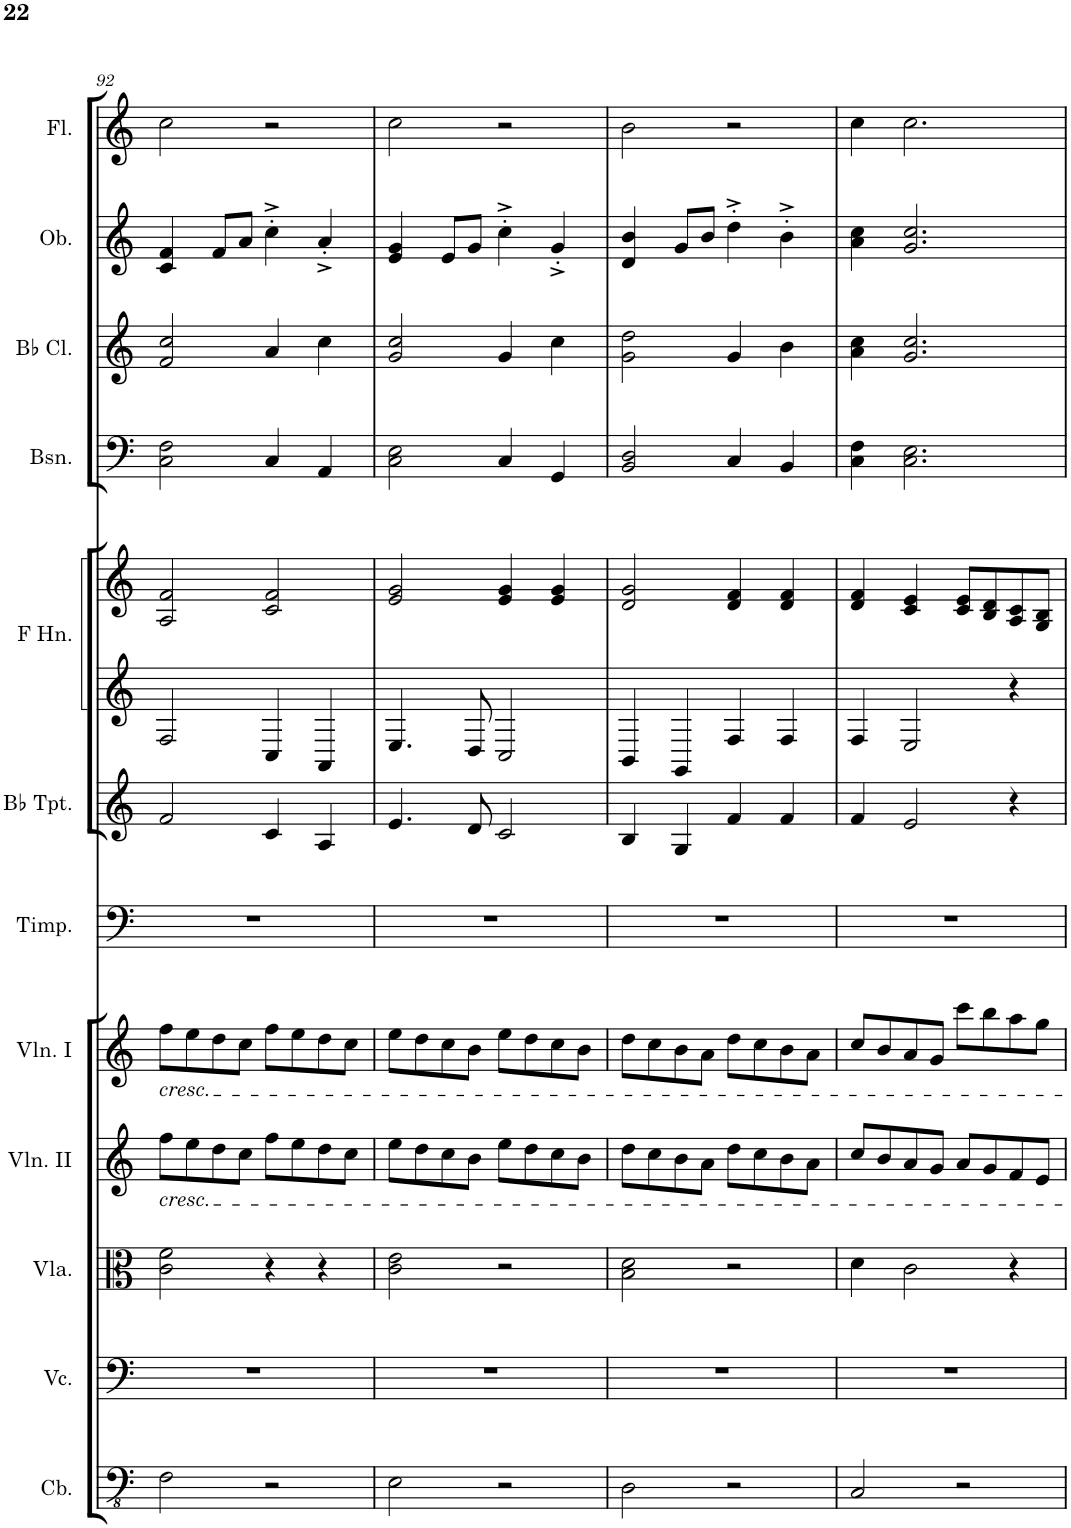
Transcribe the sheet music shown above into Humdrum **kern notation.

**kern	**kern	**kern	**kern	**kern	**kern	**kern	**kern	**kern	**kern	**kern	**kern	**kern
*part12	*part11	*part10	*part9	*part8	*part7	*part6	*part5	*part5	*part4	*part3	*part2	*part1
*staff13	*staff12	*staff11	*staff10	*staff9	*staff8	*staff7	*staff6	*staff5	*staff4	*staff3	*staff2	*staff1
*I"Contrabasses	*I"Violoncellos	*I"Violas	*I"Violins II	*I"Violins I	*I"Timpani	*I"Trumpets in Bb	*I"Horns in F	*	*I"Bassoons	*I"Clarinets in Bb	*I"Oboes	*I"Flutes
*I'Cb.	*I'Vc.	*I'Vla.	*I'Vln. II	*I'Vln. I	*I'Timp.	*	*	*	*I'Bsn.	*	*I'Ob.	*I'Fl.
!!LO:PB:g=z
*clefFv4	*clefF4	*clefC3	*clefG2	*clefG2	*clefF4	*clefG2	*clefG2	*clefG2	*clefF4	*clefG2	*clefG2	*clefG2
*	*	*	*	*	*	*Trd1c2	*Trd4c7	*Trd4c7	*	*Trd1c2	*	*
*k[]	*k[]	*k[]	*k[]	*k[]	*k[]	*k[]	*k[]	*k[]	*k[]	*k[]	*k[]	*k[]
*M4/4	*M4/4	*M4/4	*M4/4	*M4/4	*M4/4	*M4/4	*M4/4	*M4/4	*M4/4	*M4/4	*M4/4	*M4/4
*met(c)	*met(c)	*met(c)	*met(c)	*met(c)	*met(c)	*met(c)	*met(c)	*met(c)	*met(c)	*met(c)	*met(c)	*met(c)
=92	=92	=92	=92	=92	=92	=92	=92	=92	=92	=92	=92	=92
!	!	!	!	!LO:TX:b:i:t=cresc.	!	!	!	!	!	!	!	!
!	!	!	!LO:TX:b:i:t=cresc.	!	!	!	!	!	!	!	!	!
2FF\	1r	2c\ 2f\	8ff\L	8ff\L	1r	2f/	2F/	2A/ 2f/	2C\ 2F\	2f/ 2cc/	4c/ 4f/	2cc\
.	.	.	8ee\	8ee\	.	.	.	.	.	.	.	.
.	.	.	8dd\	8dd\	.	.	.	.	.	.	8f/L	.
.	.	.	8cc\J	8cc\J	.	.	.	.	.	.	8a/J	.
2r	.	4r	8ff\L	8ff\L	.	4c/	4C/	2c/ 2f/	4C/	4a/	4cc'^\	2r
.	.	.	8ee\	8ee\	.	.	.	.	.	.	.	.
.	.	4r	8dd\	8dd\	.	4A/	4AA/	.	4AA/	4cc\	4a'^/	.
.	.	.	8cc\J	8cc\J	.	.	.	.	.	.	.	.
=93	=93	=93	=93	=93	=93	=93	=93	=93	=93	=93	=93	=93
2EE\	1r	2c\ 2e\	8ee\L	8ee\L	1r	4.e/	4.E/	2e/ 2g/	2C\ 2E\	2g/ 2cc/	4e/ 4g/	2cc\
.	.	.	8dd\	8dd\	.	.	.	.	.	.	.	.
.	.	.	8cc\	8cc\	.	.	.	.	.	.	8e/L	.
.	.	.	8b\J	8b\J	.	8d/	8D/	.	.	.	8g/J	.
2r	.	2r	8ee\L	8ee\L	.	2c/	2C/	4e/ 4g/	4C/	4g/	4cc'^\	2r
.	.	.	8dd\	8dd\	.	.	.	.	.	.	.	.
.	.	.	8cc\	8cc\	.	.	.	4e/ 4g/	4GG/	4cc\	4g'^/	.
.	.	.	8b\J	8b\J	.	.	.	.	.	.	.	.
=94	=94	=94	=94	=94	=94	=94	=94	=94	=94	=94	=94	=94
2DD\	1r	2B\ 2d\	8dd\L	8dd\L	1r	4B/	4BB/	2d/ 2g/	2BB/ 2D/	2g\ 2dd\	4d/ 4b/	2b\
.	.	.	8cc\	8cc\	.	.	.	.	.	.	.	.
.	.	.	8b\	8b\	.	4G/	4GG/	.	.	.	8g/L	.
.	.	.	8a\J	8a\J	.	.	.	.	.	.	8b/J	.
2r	.	2r	8dd\L	8dd\L	.	4f/	4F/	4d/ 4f/	4C/	4g/	4dd'^\	2r
.	.	.	8cc\	8cc\	.	.	.	.	.	.	.	.
.	.	.	8b\	8b\	.	4f/	4F/	4d/ 4f/	4BB/	4b\	4b'^\	.
.	.	.	8a\J	8a\J	.	.	.	.	.	.	.	.
=95	=95	=95	=95	=95	=95	=95	=95	=95	=95	=95	=95	=95
2CC/	1r	4d\	8cc/L	8cc/L	1r	4f/	4F/	4d/ 4f/	4C\ 4F\	4a\ 4cc\	4a\ 4cc\	4cc\
.	.	.	8b/	8b/	.	.	.	.	.	.	.	.
.	.	2c\	8a/	8a/	.	2e/	2E/	4c/ 4e/	2.C\ 2.E\	2.g/ 2.cc/	2.g/ 2.cc/	2.cc\
.	.	.	8g/J	8g/J	.	.	.	.	.	.	.	.
2r	.	.	8a/L	8ccc\L	.	.	.	8c/ 8e/L	.	.	.	.
.	.	.	8g/	8bb\	.	.	.	8B/ 8d/	.	.	.	.
.	.	4r	8f/	8aa\	.	4r	4r	8A/ 8c/	.	.	.	.
.	.	.	8e/J	8gg\J	.	.	.	8G/ 8B/J	.	.	.	.
=	=	=	=	=	=	=	=	=	=	=	=	=
*-	*-	*-	*-	*-	*-	*-	*-	*-	*-	*-	*-	*-
